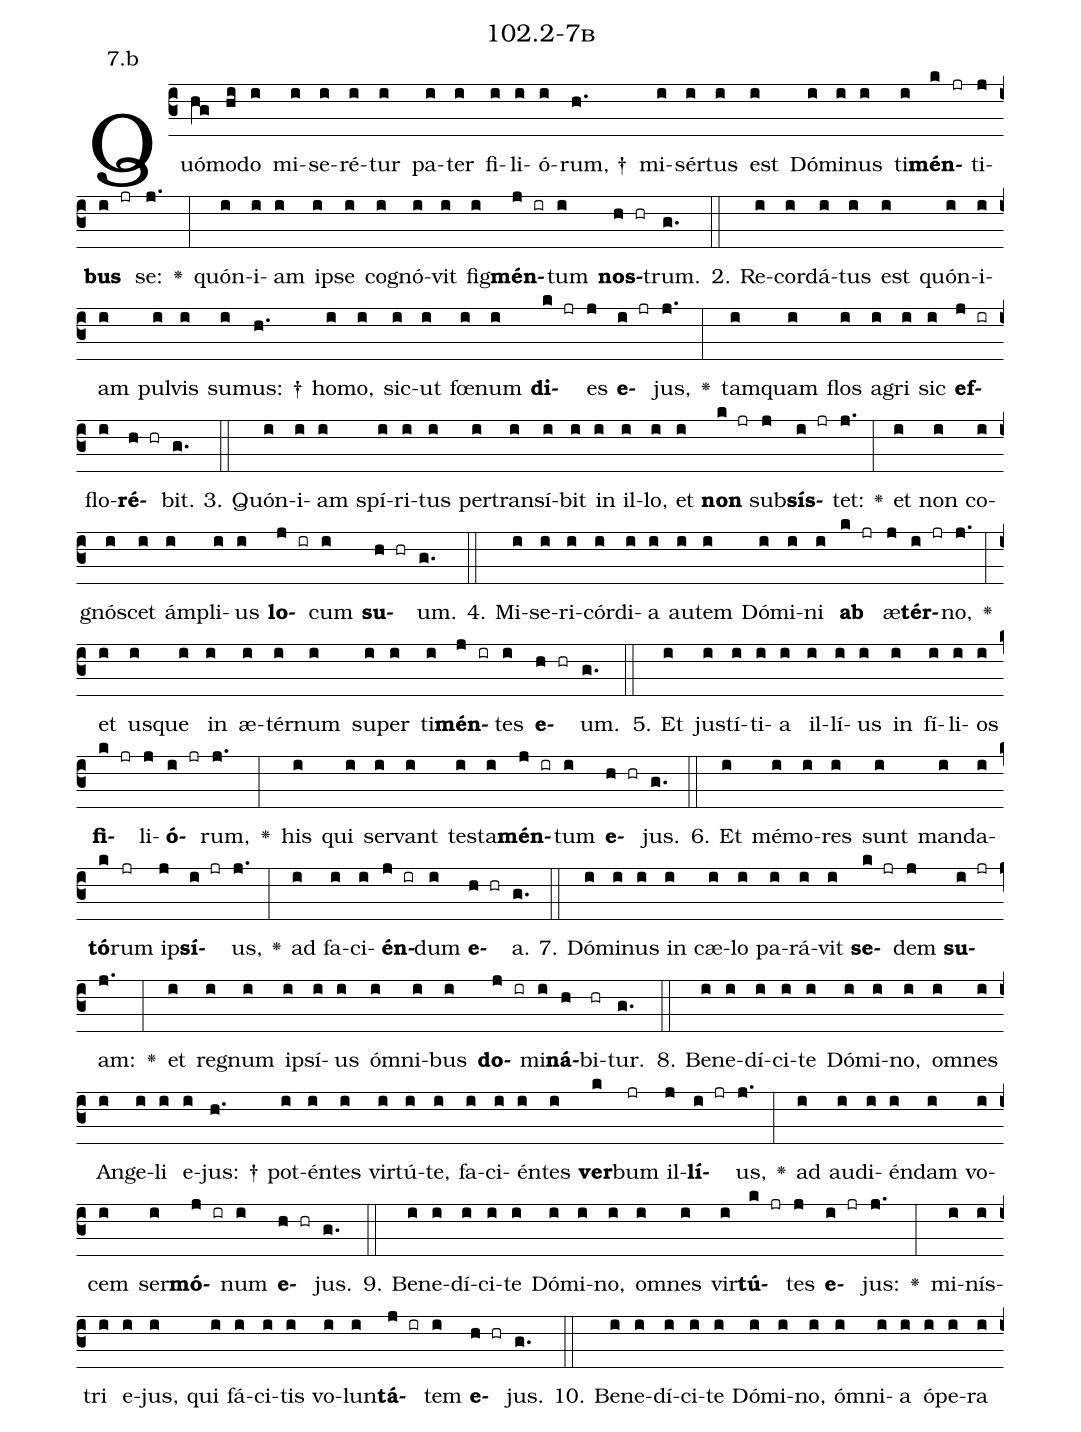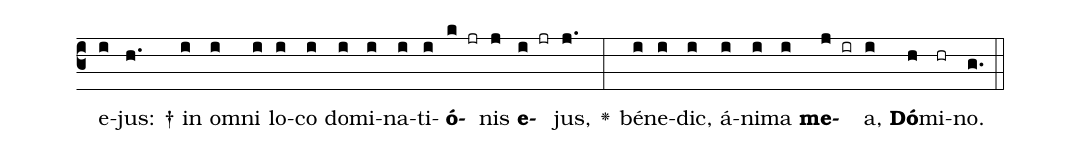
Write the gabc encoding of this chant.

name: 102.2-7b;
annotation: 7.b;
%%
(c3)Quó(hg)mo(hi)do(i) mi(i)se(i)ré(i)tur(i) pa(i)ter(i) fi(i)li(i)ó(i)rum, †(h.) mi(i)sér(i)tus(i) est(i) Dó(i)mi(i)nus(i) ti(i)<b>mén</b>(k jr)ti(j)<b>bus</b>(i jr) se:(j.) <v>\greheightstar</v>(:) quón(i)i(i)am(i) ip(i)se(i) co(i)gnó(i)vit(i) fig(i)<b>mén</b>(j ir)tum(i) <b>nos</b>(h hr)trum.(g.) (::)
2. Re(i)cor(i)dá(i)tus(i) est(i) quón(i)i(i)am(i) pul(i)vis(i) su(i)mus: †(h.) ho(i)mo,(i) sic(i)ut(i) fœ(i)num(i) <b>di</b>(k jr)es(j) <b>e</b>(i jr)jus,(j.) <v>\greheightstar</v>(:) tam(i)quam(i) flos(i) a(i)gri(i) sic(i) <b>ef</b>(j ir)flo(i)<b>ré</b>(h hr)bit.(g.) (::)
3. Quón(i)i(i)am(i) spí(i)ri(i)tus(i) per(i)trans(i)í(i)bit(i) in(i) il(i)lo,(i) et(i) <b>non</b>(k jr) sub(j)<b>sís</b>(i jr)tet:(j.) <v>\greheightstar</v>(:) et(i) non(i) co(i)gnó(i)scet(i) ám(i)pli(i)us(i) <b>lo</b>(j ir)cum(i) <b>su</b>(h hr)um.(g.) (::)
4. Mi(i)se(i)ri(i)cór(i)di(i)a(i) au(i)tem(i) Dó(i)mi(i)ni(i) <b>ab</b>(k jr) æ(j)<b>tér</b>(i jr)no,(j.) <v>\greheightstar</v>(:) et(i) us(i)que(i) in(i) æ(i)tér(i)num(i) su(i)per(i) ti(i)<b>mén</b>(j ir)tes(i) <b>e</b>(h hr)um.(g.) (::)
5. Et(i) jus(i)tí(i)ti(i)a(i) il(i)lí(i)us(i) in(i) fí(i)li(i)os(i) <b>fi</b>(k jr)li(j)<b>ó</b>(i jr)rum,(j.) <v>\greheightstar</v>(:) his(i) qui(i) ser(i)vant(i) tes(i)ta(i)<b>mén</b>(j ir)tum(i) <b>e</b>(h hr)jus.(g.) (::)
6. Et(i) mé(i)mo(i)res(i) sunt(i) man(i)da(i)<b>tó</b>(k)rum(jr) ip(j)<b>sí</b>(i jr)us,(j.) <v>\greheightstar</v>(:) ad(i) fa(i)ci(i)<b>én</b>(j ir)dum(i) <b>e</b>(h hr)a.(g.) (::)
7. Dó(i)mi(i)nus(i) in(i) cæ(i)lo(i) pa(i)rá(i)vit(i) <b>se</b>(k jr)dem(j) <b>su</b>(i jr)am:(j.) <v>\greheightstar</v>(:) et(i) re(i)gnum(i) ip(i)sí(i)us(i) óm(i)ni(i)bus(i) <b>do</b>(j ir)mi(i)<b>ná</b>(h)bi(hr)tur.(g.) (::)
8. Be(i)ne(i)dí(i)ci(i)te(i) Dó(i)mi(i)no,(i) om(i)nes(i) An(i)ge(i)li(i) e(i)jus: †(h.) pot(i)én(i)tes(i) vir(i)tú(i)te,(i) fa(i)ci(i)én(i)tes(i) <b>ver</b>(k)bum(jr) il(j)<b>lí</b>(i jr)us,(j.) <v>\greheightstar</v>(:) ad(i) au(i)di(i)én(i)dam(i) vo(i)cem(i) ser(i)<b>mó</b>(j ir)num(i) <b>e</b>(h hr)jus.(g.) (::)
9. Be(i)ne(i)dí(i)ci(i)te(i) Dó(i)mi(i)no,(i) om(i)nes(i) vir(i)<b>tú</b>(k jr)tes(j) <b>e</b>(i jr)jus:(j.) <v>\greheightstar</v>(:) mi(i)nís(i)tri(i) e(i)jus,(i) qui(i) fá(i)ci(i)tis(i) vo(i)lun(i)<b>tá</b>(j ir)tem(i) <b>e</b>(h hr)jus.(g.) (::)
10. Be(i)ne(i)dí(i)ci(i)te(i) Dó(i)mi(i)no,(i) óm(i)ni(i)a(i) ó(i)pe(i)ra(i) e(i)jus: †(h.) in(i) om(i)ni(i) lo(i)co(i) do(i)mi(i)na(i)ti(i)<b>ó</b>(k jr)nis(j) <b>e</b>(i jr)jus,(j.) <v>\greheightstar</v>(:) bé(i)ne(i)dic,(i) á(i)ni(i)ma(i) <b>me</b>(j ir)a,(i) <b>Dó</b>(h)mi(hr)no.(g.) (::)
